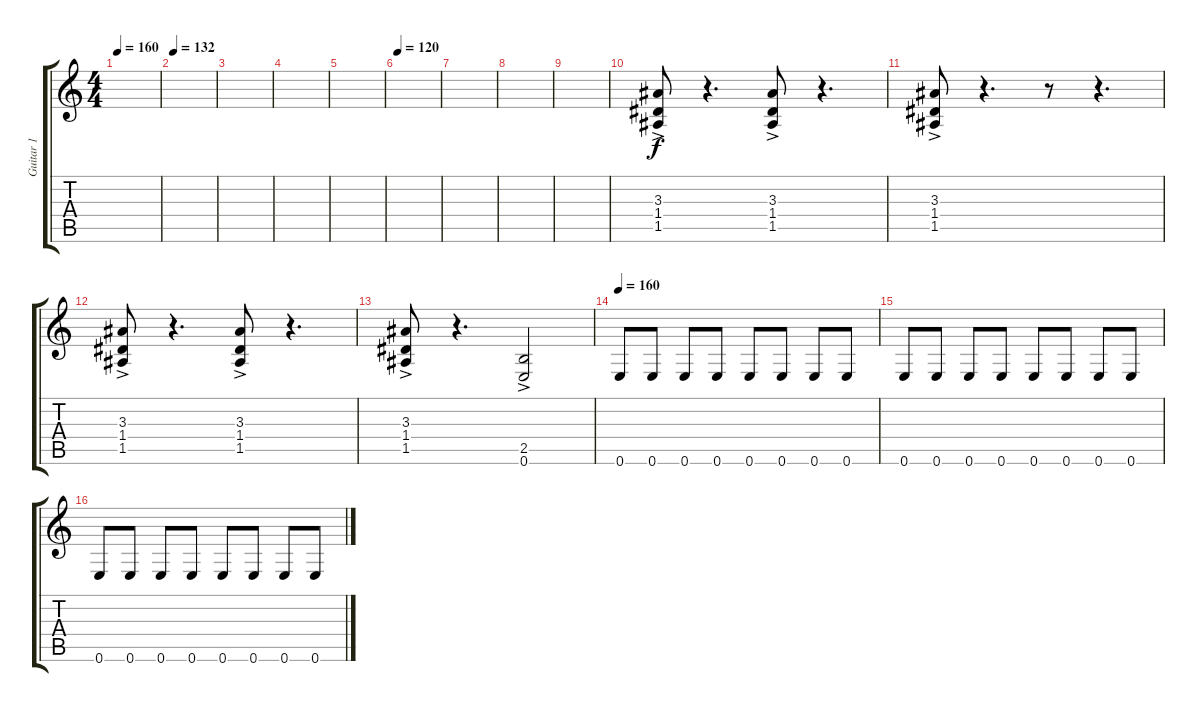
\track ("Guitar 1" "Guitar 1") {instrument distortionguitar}
\staff {score tabs}
\tuning (E4 B3 G3 D3 A2 E2) {hide}
\ts (4 4)
\tempo 160
\clef g2
\ks c
|
\tempo 132
|
|
|
|
\tempo 120
|
|
|
|
(3.3{ac} 1.4{ac} 1.5{ac}).8 r.4{d} (3.3{ac} 1.4{ac} 1.5{ac}).8 r.4{d} |
(3.3{ac} 1.4{ac} 1.5{ac}).8 r.4{d} r.8 r.4{d} |
(3.3{ac} 1.4{ac} 1.5{ac}).8 r.4{d} (3.3{ac} 1.4{ac} 1.5{ac}).8 r.4{d} |
(3.3{ac} 1.4{ac} 1.5{ac}).8 r.4{d} (2.5{ac} 0.6{ac}).2 |
\tempo 180
\tempo 160
0.6.8{dy f} 0.6.8 0.6.8 0.6.8 0.6.8 0.6.8 0.6.8 0.6.8 |
0.6.8 0.6.8 0.6.8 0.6.8 0.6.8 0.6.8 0.6.8 0.6.8 |
0.6.8 0.6.8 0.6.8 0.6.8 0.6.8 0.6.8 0.6.8 0.6.8
